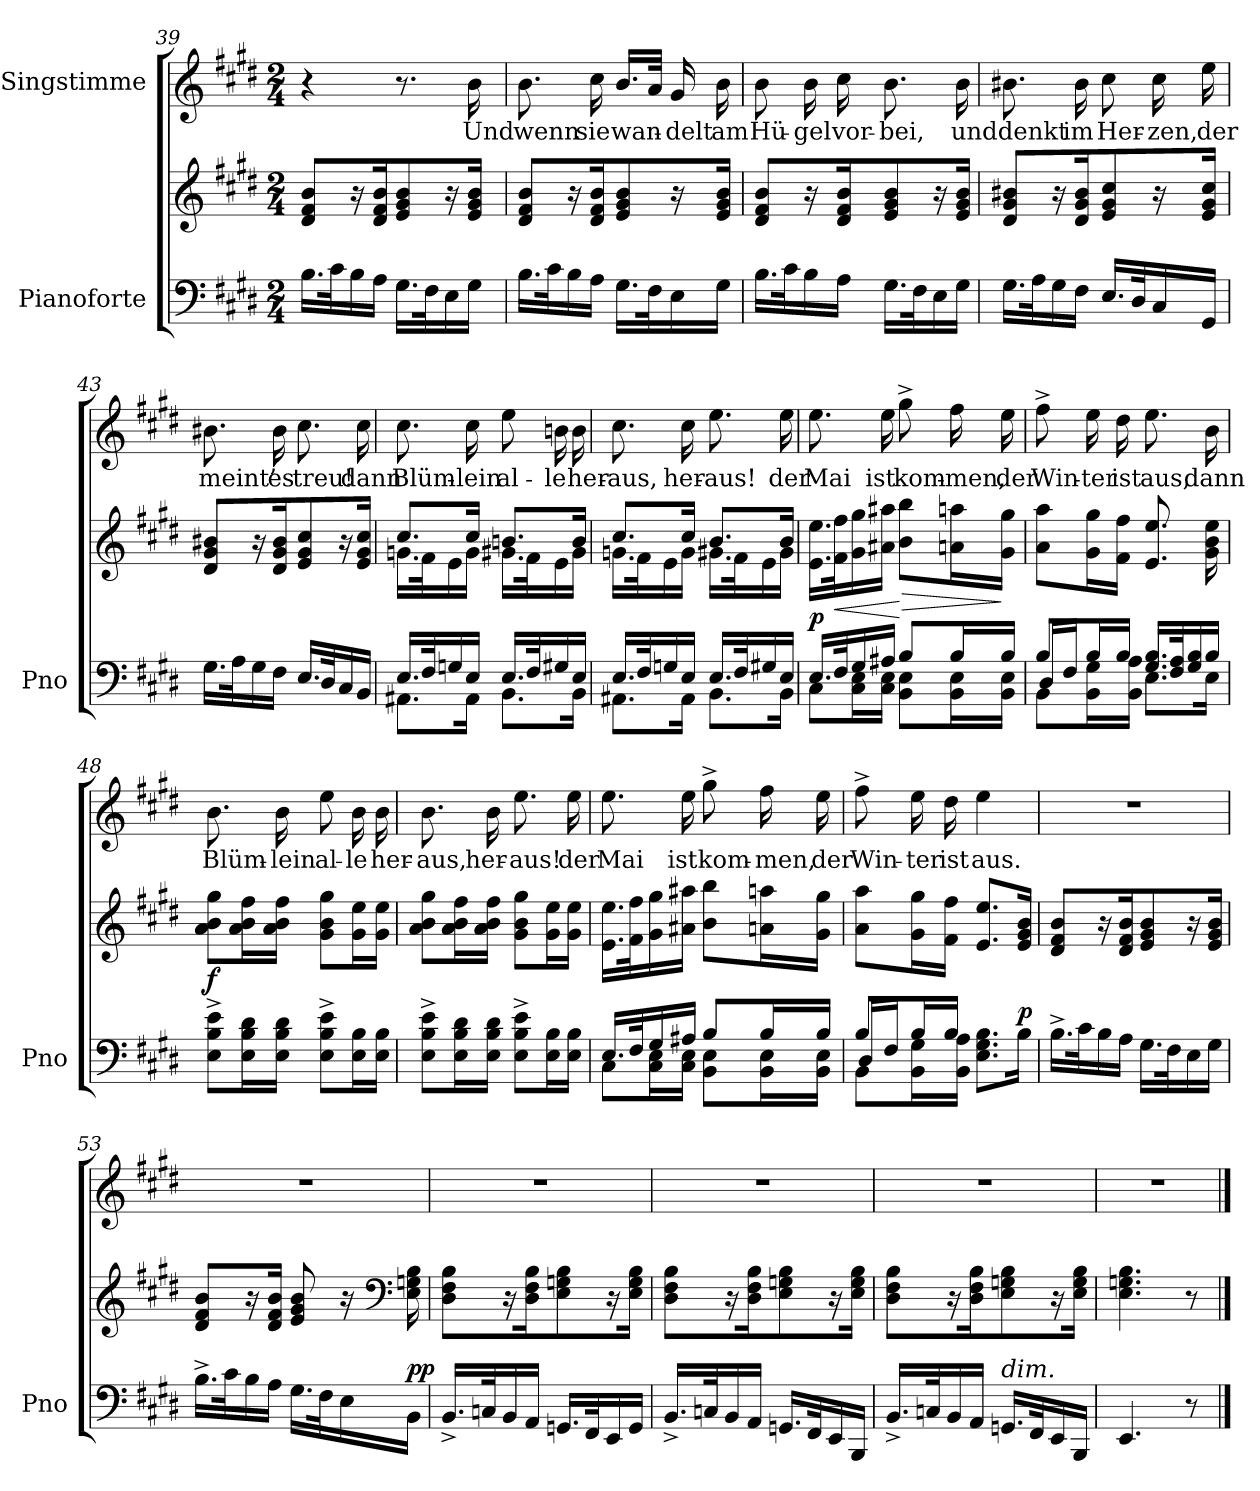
**kern	**kern	**dynam	**kern	**text
*part2	*part2	*part2	*part1	*part1
*staff3	*staff2	*staff2/3	*staff1	*staff1
*I"Pianoforte	*	*	*I"Singstimme	*
*I'Pno	*	*	*	*
*clefF4	*clefG2	*	*clefG2	*
*k[f#c#g#d#]	*k[f#c#g#d#]	*	*k[f#c#g#d#]	*
*M2/4	*M2/4	*	*M2/4	*
=39	=39	=39	=39	=39
16.B\LL	8d#/ 8f#/ 8b/L	.	4r	.
32c#\K	.	.	.	.
16B\	16r	.	.	.
16A\JJ	16d#/ 16f#/ 16b/JJ	.	.	.
16.G#\LL	8e/ 8g#/ 8b/L	.	8.r	.
32F#\K	.	.	.	.
16E\	16r	.	.	.
16G#\JJ	16e/ 16g#/ 16b/JJ	.	16b\	Und
=40	=40	=40	=40	=40
16.B\LL	8d#/ 8f#/ 8b/L	.	8.b\	wenn
32c#\K	.	.	.	.
16B\	16r	.	.	.
16A\JJ	16d#/ 16f#/ 16b/JJ	.	16cc#\	sie
16.G#\LL	8e/ 8g#/ 8b/L	.	16.b/LL	wan-
32F#\K	.	.	32a/JJk	.
16E\	16r	.	16g#/	-delt
16G#\JJ	16e/ 16g#/ 16b/JJ	.	16b\	am
=41	=41	=41	=41	=41
16.B\LL	8d#/ 8f#/ 8b/L	.	8b\	Hü-
32c#\K	.	.	.	.
16B\	16r	.	16b\	-gel
16A\JJ	16d#/ 16f#/ 16b/JJ	.	16cc#\	vor-
16.G#\LL	8e/ 8g#/ 8b/L	.	8.b\	-bei,
32F#\K	.	.	.	.
16E\	16r	.	.	.
16G#\JJ	16e/ 16g#/ 16b/JJ	.	16b\	und
=42	=42	=42	=42	=42
16.G#\LL	8d#/ 8g#/ 8b#X/L	.	8.b#X\	denkt
32A\K	.	.	.	.
16G#\	16r	.	.	.
16F#\JJ	16d#/ 16g#/ 16b#/JJ	.	16b#\	im
16.E/LL	8e/ 8g#/ 8cc#/L	.	8cc#\	Her-
32D#/K	.	.	.	.
16C#/	16r	.	16cc#\	-zen,
16GG#/JJ	16e/ 16g#/ 16cc#/JJ	.	16ee\	der
=43	=43	=43	=43	=43
16.G#\LL	8d#/ 8g#/ 8b#X/L	.	8.b#X\	meint’
32A\K	.	.	.	.
16G#\	16r	.	.	.
16F#\JJ	16d#/ 16g#/ 16b#/JJ	.	16b#\	es
16.E/LL	8e/ 8g#/ 8cc#/L	.	8.cc#\	treu!
32D#/K	.	.	.	.
16C#/	16r	.	.	.
16BB/JJ	16e/ 16g#/ 16cc#/JJ	.	16cc#\	dann
=44	=44	=44	=44	=44
*^	*^	*	*	*
16.E/LL	8.AA#X\L	8.cc#/L	16.gn\LL	.	8.cc#\	Blüm-
32F#/K	.	.	32f#\K	.	.	.
16Gn/	.	.	16e\	.	.	.
16E/JJ	16AA#\Jk	16cc#/Jk	16g\JJ	.	16cc#\	-lein
16.E/LL	8.BB\L	8.bn/L	16.g#X\LL	.	8ee\	al-
32F#/K	.	.	32f#\K	.	.	.
16G#X/	.	.	16e\	.	16bn\	-le
16E/JJ	16BB\Jk	16b/Jk	16g#\JJ	.	16b\	her-
=45	=45	=45	=45	=45	=45	=45
16.E/LL	8.AA#X\L	8.cc#/L	16.gn\LL	.	8.cc#\	-aus,
32F#/K	.	.	32f#\K	.	.	.
16Gn/	.	.	16e\	.	.	.
16E/JJ	16AA#\Jk	16cc#/Jk	16g\JJ	.	16cc#\	her-
16.E/LL	8.BB\L	8.b/L	16.g#X\LL	.	8.ee\	-aus!
32F#/K	.	.	32f#\K	.	.	.
16G#X/	.	.	16e\	.	.	.
16E/JJ	16BB\Jk	16b/Jk	16g#\JJ	.	16ee\	der
=46	=46	=46	=46	=46	=46	=46
!	!	!	!	!LO:DY:a=2	!	!
*	*	*v	*v	*	*	*
16.E/LL	8C#\L	16.e\ 16.ee\LL	p	8.ee\	Mai
!	!	!	!LO:HP:b	!	!
32F#/K	.	32f#\ 32ff#\K	<	.	.
16G#/	16C#\ 16E\L	16g#\ 16gg#\	.	.	.
16A#X/JJ	16C#\ 16E\JJ	16a#X\ 16aa#X\JJ	.	16ee\	ist
!	!	!	!LO:HP:n=1:b	!	!
8B/L	8BB\ 8E\L	8b\ 8bb\L	[ >	8gg#^\	kom-
16B/L	16BB\ 16E\L	16an\ 16aan\L	.	16ff#\	-men,
16B/JJ	16BB\ 16E\JJ	16g#\ 16gg#\JJ	]	16ee\	der
=47	=47	=47	=47	=47	=47
*	*^	*	*	*	*
8B/L	8BB\L	16D#/LL	8a\ 8aa\L	.	8ff#^\	Win-
.	.	16F#/JJ	.	.	.	.
16B/L	16BB\ 16G#\L	4.ryy	16g#\ 16gg#\L	.	16ee\	-ter
16B/JJ	16BB\ 16A\JJ	.	16f#\ 16ff#\JJ	.	16dd#\	ist
16.G#/ 16.B/LL	8.E\L	.	8.e/ 8.ee/	.	8.ee\	aus,
32F#/ 32A/K	.	.	.	.	.	.
16G#/ 16B/	.	.	.	.	.	.
16B/JJ	16E\Jk	.	16g#\ 16b\ 16ee\	.	16b\	dann
*	*v	*v	*	*	*	*
=48	=48	=48	=48	=48	=48
!	!	!	!LO:DY:a=2	!	!
*v	*v	*	*	*	*
8E\^ 8B\^ 8e\^L	8a\ 8b\ 8gg#\L	f	8.b\	Blüm-
16E\ 16B\ 16d#\L	16a\ 16b\ 16ff#\L	.	.	.
16E\ 16B\ 16d#\JJ	16a\ 16b\ 16ff#\JJ	.	16b\	-lein
8E\^ 8B\^ 8e\^L	8g#\ 8b\ 8gg#\L	.	8ee\	al-
16E\ 16B\L	16g#\ 16ee\L	.	16b\	-le
16E\ 16B\JJ	16g#\ 16ee\JJ	.	16b\	her-
=49	=49	=49	=49	=49
8E\^ 8B\^ 8e\^L	8a\ 8b\ 8gg#\L	.	8.b\	-aus,
16E\ 16B\ 16d#\L	16a\ 16b\ 16ff#\L	.	.	.
16E\ 16B\ 16d#\JJ	16a\ 16b\ 16ff#\JJ	.	16b\	her-
8E\^ 8B\^ 8e\^L	8g#\ 8b\ 8gg#\L	.	8.ee\	-aus!
16E\ 16B\L	16g#\ 16ee\L	.	.	.
16E\ 16B\JJ	16g#\ 16ee\JJ	.	16ee\	der
=50	=50	=50	=50	=50
*^	*	*	*	*
16.E/LL	8C#\L	16.e\ 16.ee\LL	.	8.ee\	Mai
32F#/K	.	32f#\ 32ff#\K	.	.	.
16G#/	16C#\ 16E\L	16g#\ 16gg#\	.	.	.
16A#X/JJ	16C#\ 16E\JJ	16a#X\ 16aa#X\JJ	.	16ee\	ist
8B/L	8BB\ 8E\L	8b\ 8bb\L	.	8gg#^\	kom-
16B/L	16BB\ 16E\L	16an\ 16aan\L	.	16ff#\	-men,
16B/JJ	16BB\ 16E\JJ	16g#\ 16gg#\JJ	.	16ee\	der
=51	=51	=51	=51	=51	=51
*	*^	*	*	*	*
8B/L	8BB\L	16D#/LL	8a\ 8aa\L	.	8ff#^\	Win-
.	.	16F#/JJ	.	.	.	.
16B/L	16BB\ 16G#\L	4.ryy	16g#\ 16gg#\L	.	16ee\	-ter
16B/JJ	16BB\ 16A\JJ	.	16f#\ 16ff#\JJ	.	16dd#\	ist
8.E\ 8.G#\ 8.B\L	4ryy	.	8.e/ 8.ee/L	.	4ee\	aus.
!	!	!	!	!LO:DY:a=2	!	!
16B\Jk	.	.	16e/ 16g#/ 16b/Jk	p	.	.
*v	*v	*v	*	*	*	*
=52	=52	=52	=52	=52
16.B^<\LL	8d#/ 8f#/ 8b/L	.	2r	.
32c#\K	.	.	.	.
16B\	16r	.	.	.
16A\JJ	16d#/ 16f#/ 16b/JJ	.	.	.
16.G#\LL	8e/ 8g#/ 8b/L	.	.	.
32F#\K	.	.	.	.
16E\	16r	.	.	.
16G#\JJ	16e/ 16g#/ 16b/JJ	.	.	.
=53	=53	=53	=53	=53
16.B^<\LL	8d#/ 8f#/ 8b/L	.	2r	.
32c#\K	.	.	.	.
16B\	16r	.	.	.
16A\JJ	16d#/ 16f#/ 16b/JJ	.	.	.
16.G#\LL	8e/ 8g#/ 8b/	.	.	.
32F#\K	.	.	.	.
16E\	16r	.	.	.
*	*clefF4	*	*	*
!	!	!LO:DY:a=2	!	!
16BB\JJ	16E\ 16Gn\ 16B\	pp	.	.
=54	=54	=54	=54	=54
16.BB^</LL	8D#\ 8F#\ 8B\L	.	2r	.
32Cn/K	.	.	.	.
16BB/	16r	.	.	.
16AA/JJ	16D#\ 16F#\ 16B\JJ	.	.	.
16.GGn/LL	8E\ 8Gn\ 8B\L	.	.	.
32FF#/K	.	.	.	.
16EE/	16r	.	.	.
16GG/JJ	16E\ 16G\ 16B\JJ	.	.	.
=55	=55	=55	=55	=55
16.BB^</LL	8D#\ 8F#\ 8B\L	.	2r	.
32Cn/K	.	.	.	.
16BB/	16r	.	.	.
16AA/JJ	16D#\ 16F#\ 16B\JJ	.	.	.
16.GGn/LL	8E\ 8Gn\ 8B\L	.	.	.
32FF#/K	.	.	.	.
16EE/	16r	.	.	.
16BBB/JJ	16E\ 16G\ 16B\JJ	.	.	.
=56	=56	=56	=56	=56
16.BB^</LL	8D#\ 8F#\ 8B\L	.	2r	.
32Cn/K	.	.	.	.
16BB/	16r	.	.	.
16AA/JJ	16D#\ 16F#\ 16B\JJ	.	.	.
!LO:TX:a:i:t=dim.	!	!	!	!
16.GGn/LL	8E\ 8Gn\ 8B\L	.	.	.
32FF#/K	.	.	.	.
16EE/	16r	.	.	.
16BBB/JJ	16E\ 16G\ 16B\JJ	.	.	.
=57	=57	=57	=57	=57
4.EE/	4.E\ 4.Gn\ 4.B\	.	2r	.
8r	8r	.	.	.
==	==	==	==	==
*-	*-	*-	*-	*-
